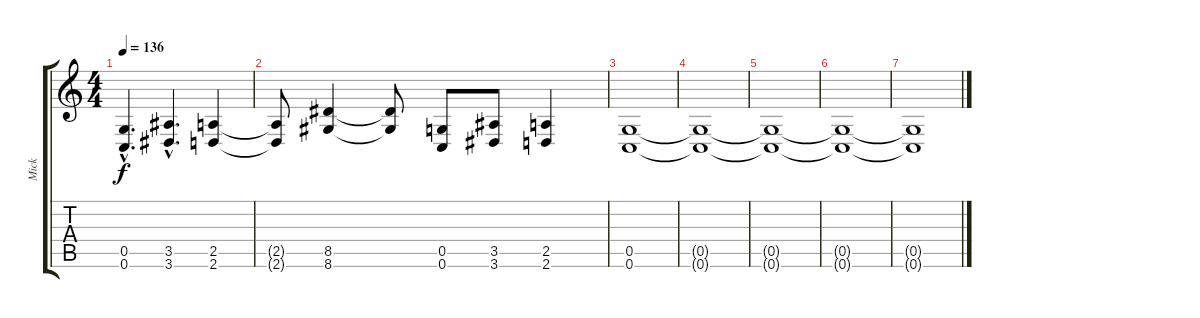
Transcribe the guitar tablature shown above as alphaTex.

\track ("Mick" "Mick") {instrument distortionguitar}
\staff {score tabs}
\tuning (D4 A3 F3 C3 G2 C2) {hide}
\ts (4 4)
\tempo 136
\clef g2
\ks c
(0.5{hac} 0.6{hac}).4{d dy f balance 6} (3.5{hac} 3.6{hac}).4{d balance 6} (2.5 2.6).4{balance 4} |
(2.5{t} 2.6{t}).8 (8.5 8.6).4{balance 4} (8.5{t} 8.6{t}).8 (0.5 0.6).8{balance 2} (3.5 3.6).8 (2.5 2.6).4{balance 2} |
(0.5 0.6).1{balance 0} |
(0.5{t} 0.6{t}).1{balance 1} |
(0.5{t} 0.6{t}).1{balance 3} |
(0.5{t} 0.6{t}).1{balance 16} |
(0.5{t} 0.6{t}).1{balance 3}
